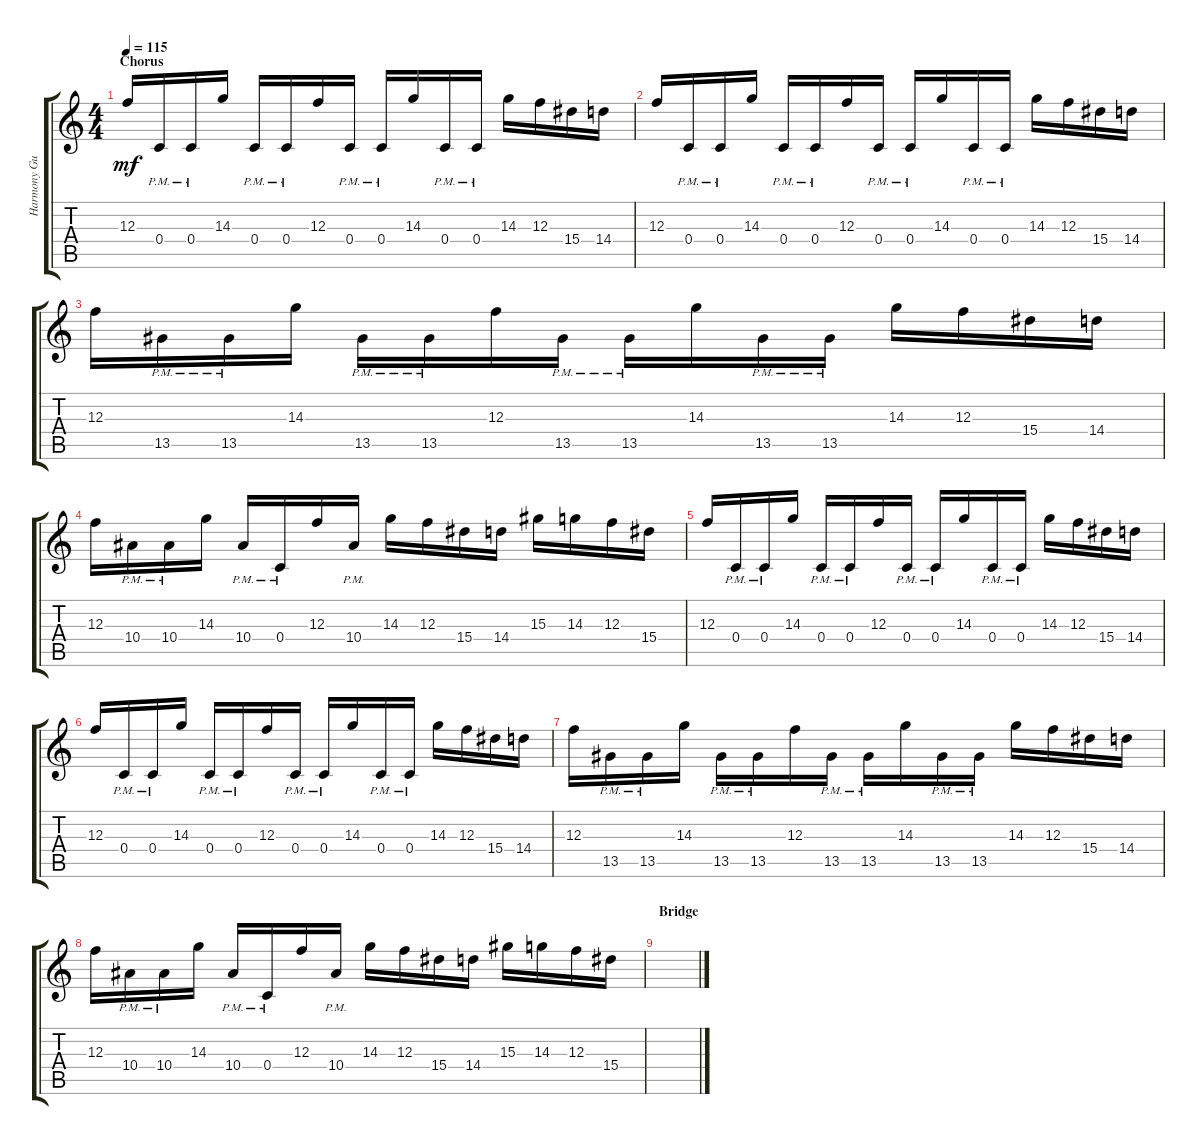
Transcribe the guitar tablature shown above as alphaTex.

\track ("Harmony Guitar " "Harmony Gu") {instrument distortionguitar}
\staff {score tabs}
\tuning (D4 A3 F3 C3 G2 C2) {hide}
\ts (4 4)
\section ("" "Chorus")
\tempo 115
\clef g2
\ks c
12.3.16{dy mf} 0.4{pm}.16 0.4{pm}.16 14.3.16 0.4{pm}.16 0.4{pm}.16 12.3.16 0.4{pm}.16 0.4{pm}.16 14.3.16 0.4{pm}.16 0.4{pm}.16 14.3.16 12.3.16 15.4.16 14.4.16 |
12.3.16 0.4{pm}.16 0.4{pm}.16 14.3.16 0.4{pm}.16 0.4{pm}.16 12.3.16 0.4{pm}.16 0.4{pm}.16 14.3.16 0.4{pm}.16 0.4{pm}.16 14.3.16 12.3.16 15.4.16 14.4.16 |
12.3.16 13.5{pm}.16 13.5{pm}.16 14.3.16 13.5{pm}.16 13.5{pm}.16 12.3.16 13.5{pm}.16 13.5{pm}.16 14.3.16 13.5{pm}.16 13.5{pm}.16 14.3.16 12.3.16 15.4.16 14.4.16 |
12.3.16 10.4{pm}.16 10.4{pm}.16 14.3.16 10.4{pm}.16 0.4{pm}.16 12.3.16 10.4{pm}.16 14.3.16 12.3.16 15.4.16 14.4.16 15.3.16 14.3.16 12.3.16 15.4.16 |
12.3.16 0.4{pm}.16 0.4{pm}.16 14.3.16 0.4{pm}.16 0.4{pm}.16 12.3.16 0.4{pm}.16 0.4{pm}.16 14.3.16 0.4{pm}.16 0.4{pm}.16 14.3.16 12.3.16 15.4.16 14.4.16 |
12.3.16 0.4{pm}.16 0.4{pm}.16 14.3.16 0.4{pm}.16 0.4{pm}.16 12.3.16 0.4{pm}.16 0.4{pm}.16 14.3.16 0.4{pm}.16 0.4{pm}.16 14.3.16 12.3.16 15.4.16 14.4.16 |
12.3.16 13.5{pm}.16 13.5{pm}.16 14.3.16 13.5{pm}.16 13.5{pm}.16 12.3.16 13.5{pm}.16 13.5{pm}.16 14.3.16 13.5{pm}.16 13.5{pm}.16 14.3.16 12.3.16 15.4.16 14.4.16 |
12.3.16 10.4{pm}.16 10.4{pm}.16 14.3.16 10.4{pm}.16 0.4{pm}.16 12.3.16 10.4{pm}.16 14.3.16 12.3.16 15.4.16 14.4.16 15.3.16 14.3.16 12.3.16 15.4.16 |
\section ("" "Bridge")
